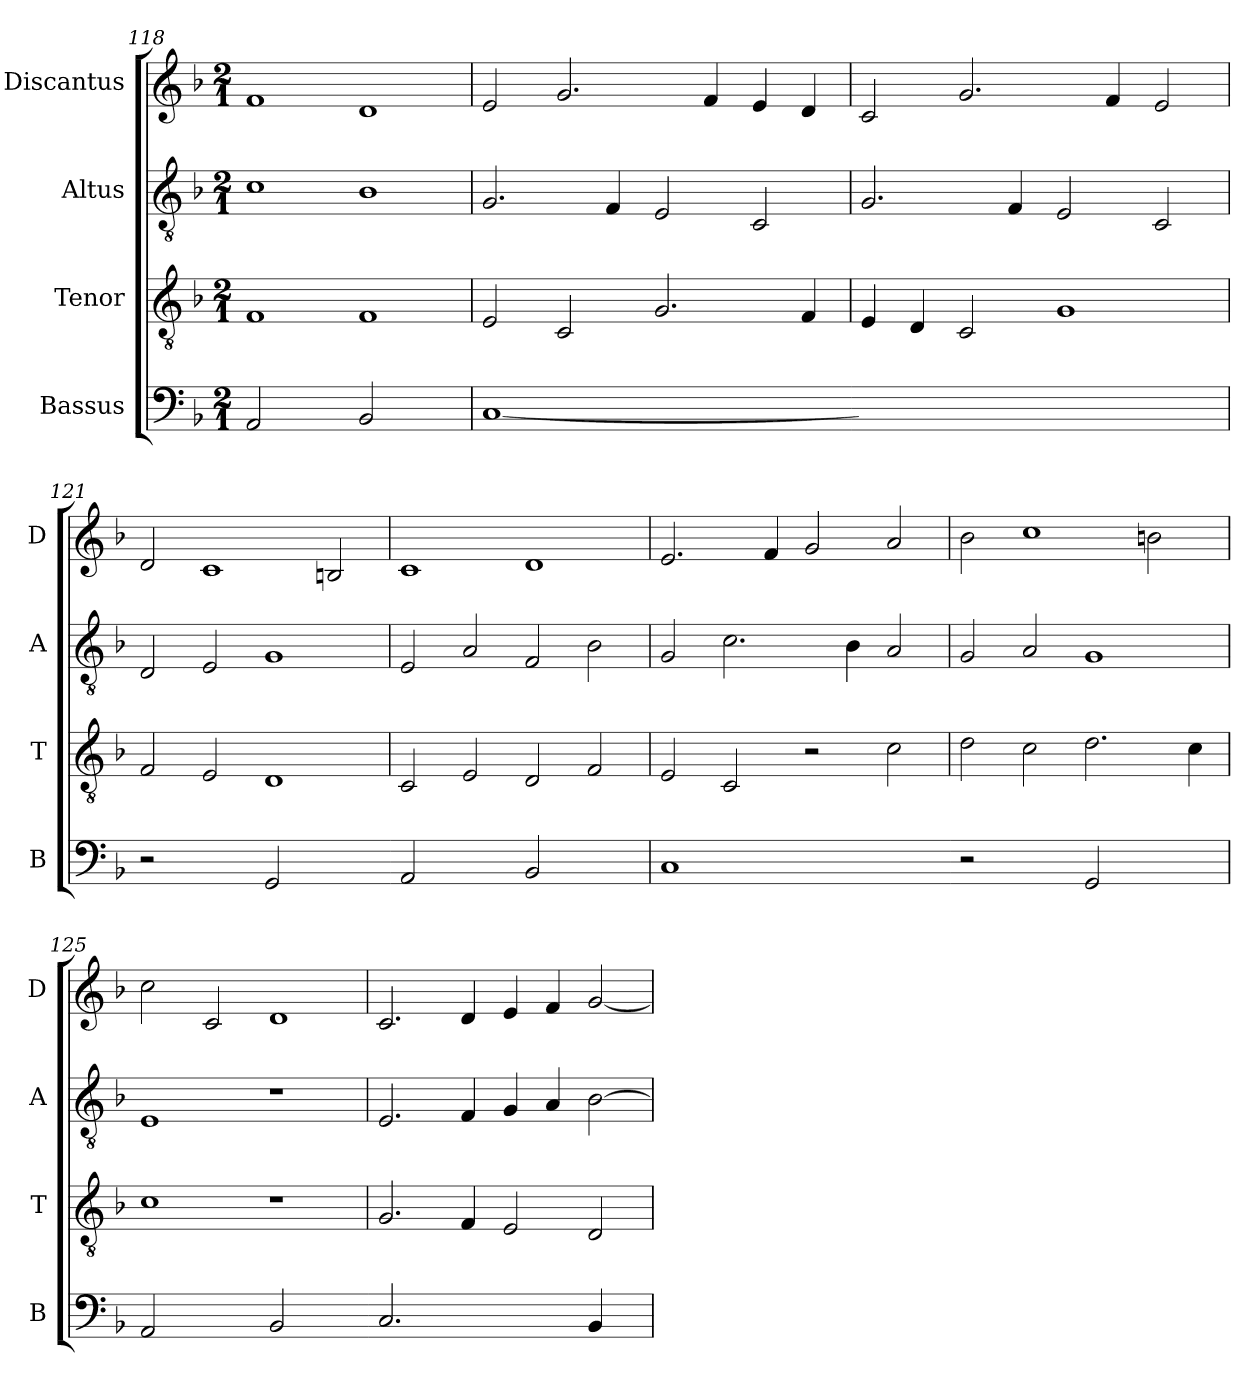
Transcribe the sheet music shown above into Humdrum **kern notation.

**kern	**kern	**kern	**kern
*part4	*part3	*part2	*part1
*staff4	*staff3	*staff2	*staff1
*I"Bassus	*I"Tenor	*I"Altus	*I"Discantus
*I'B	*I'T	*I'A	*I'D
*clefF4	*clefGv2	*clefGv2	*clefG2
*k[b-]	*k[b-]	*k[b-]	*k[b-]
*M2/1	*M2/1	*M2/1	*M2/1
=118	=118	=118	=118
!LO:N:vis=2	!	!	!
1AA	1F	1c	1f
!LO:N:vis=2	!	!	!
1BB-	1F	1B-	1d
=119	=119	=119	=119
!LO:N:vis=1	!	!	!
[0C	2E/	2.G/	2e/
.	2C/	.	2.g/
.	.	4F/	.
.	2.G/	2E/	.
.	.	.	4f/
.	.	2C/	4e/
.	4F/	.	4d/
=120-	=120	=120	=120
!LO:N:vis=1	!	!	!
0Cyy]	4E/	2.G/	2c/
.	4D/	.	.
.	2C/	.	2.g/
.	.	4F/	.
.	1G	2E/	.
.	.	.	4f/
.	.	2C/	2e/
=121	=121	=121	=121
!LO:N:vis=2	!	!	!
1r	2F/	2D/	2d/
.	2E/	2E/	1c
!LO:N:vis=2	!	!	!
1GG	1D	1G	.
.	.	.	2Bn/
=122-	=122	=122	=122
!LO:N:vis=2	!	!	!
1AA	2C/	2E/	1c
.	2E/	2A/	.
!LO:N:vis=2	!	!	!
1BB-	2D/	2F/	1d
.	2F/	2B-\	.
=123	=123	=123	=123
!LO:N:vis=1	!	!	!
0C	2E/	2G/	2.e/
.	2C/	2.c\	.
.	.	.	4f/
.	2r	.	2g/
.	.	4B-\	.
.	2c\	2A/	2a/
=124-	=124	=124	=124
!LO:N:vis=2	!	!	!
1r	2d\	2G/	2b-\
.	2c\	2A/	1cc
!LO:N:vis=2	!	!	!
1GG	2.d\	1G	.
.	.	.	2bn\
.	4c\	.	.
=125	=125	=125	=125
!LO:N:vis=2	!	!	!
1AA	1c	1E	2cc\
.	.	.	2c/
!LO:N:vis=2	!	!	!
1BB-	1r	1r	1d
=126-	=126	=126	=126
!LO:N:vis=2.	!	!	!
1.C	2.G/	2.E/	2.c/
.	4F/	4F/	4d/
.	2E/	4G/	4e/
.	.	4A/	4f/
!LO:N:vis=4	!	!	!
2BB-/	2D/	[2B-\	[2g/
=	=	=	=
*-	*-	*-	*-
